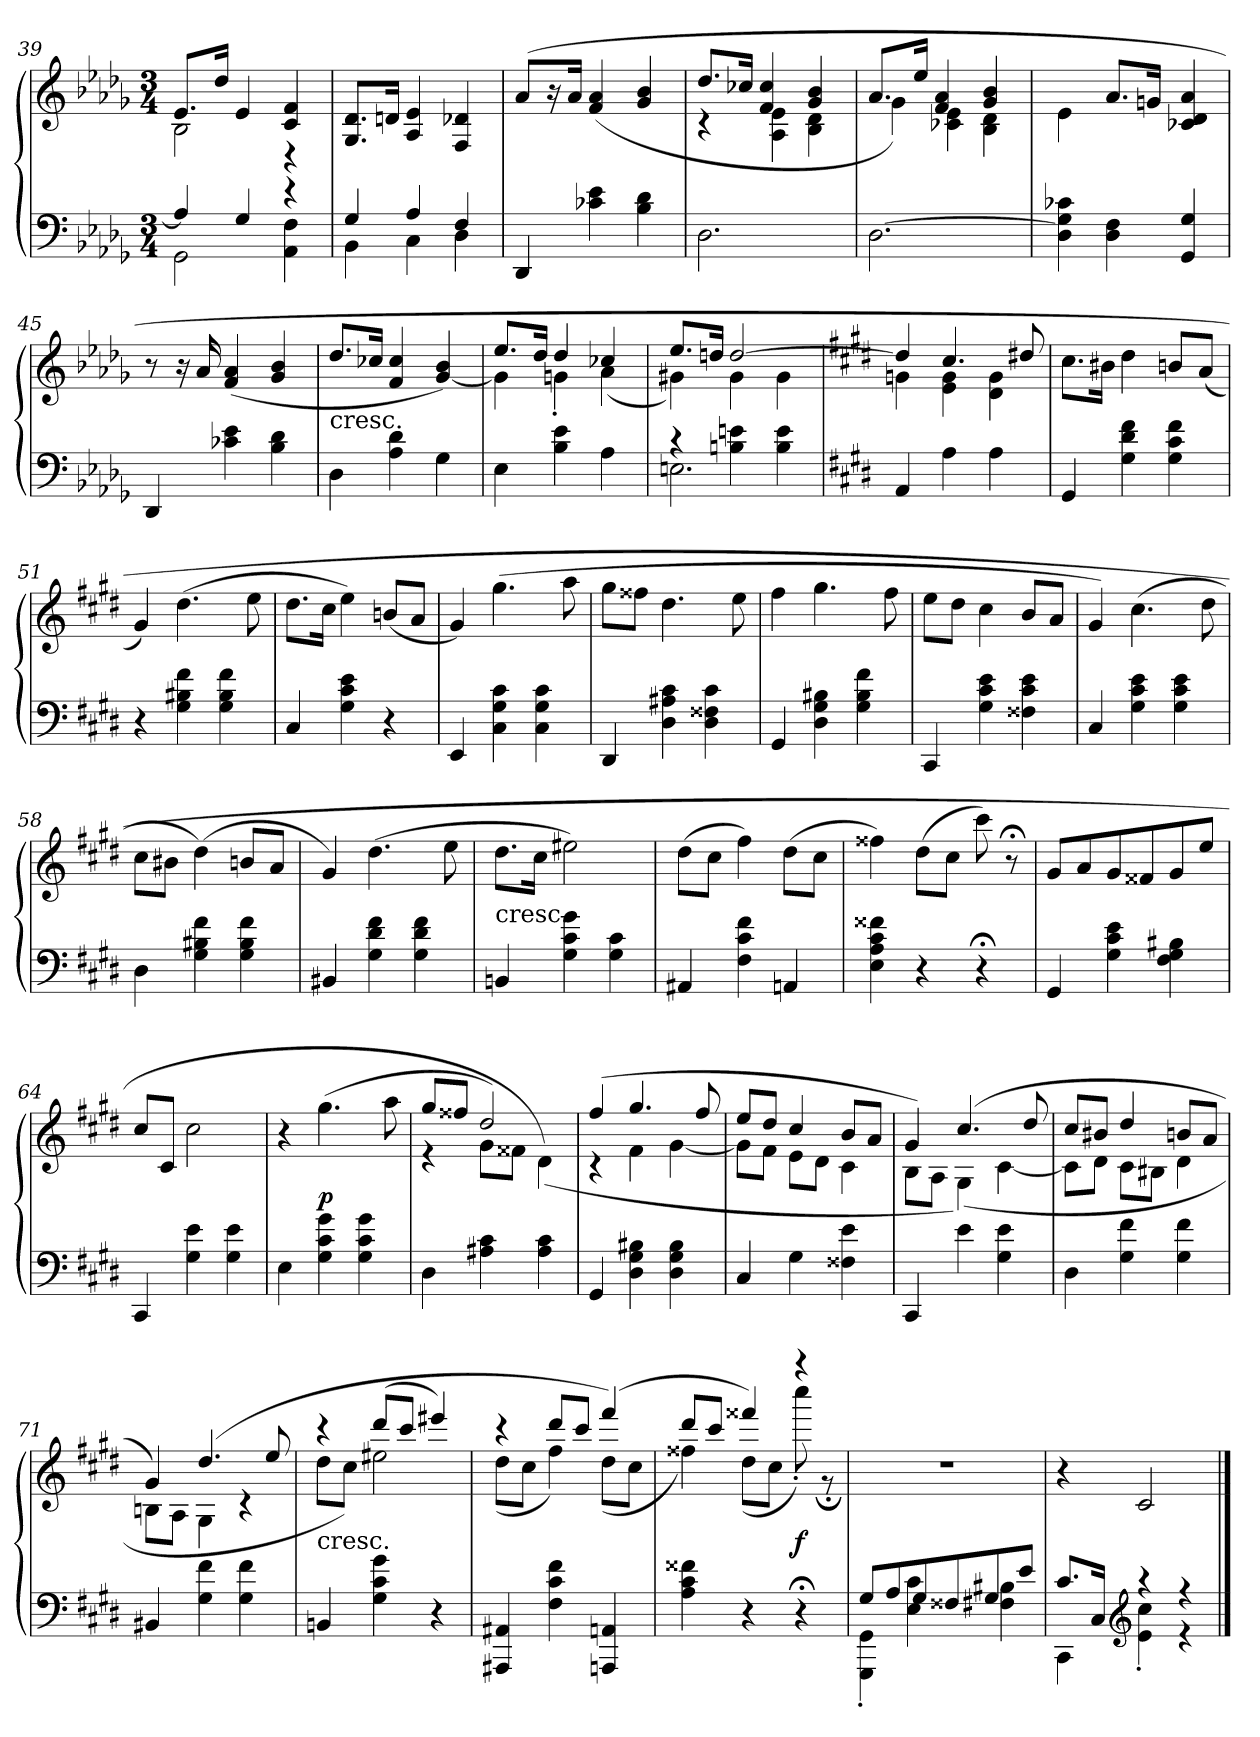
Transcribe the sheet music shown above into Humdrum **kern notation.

**kern	**kern	**dynam
*part1	*part1	*part1
*staff2	*staff1	*staff1/2
*clefF4	*clefG2	*
*k[b-e-a-d-g-]	*k[b-e-a-d-g-]	*
*M3/4	*M3/4	*
=39	=39	=39
*^	*^	*
4A-/]	2GG-\	8.e-/L	2B-\	.
.	.	16dd-/Jk	.	.
4G-/	.	4e-/	.	.
4r	4AA-\ 4F\	4c/ 4f/	4r	.
*	*	*v	*v	*
=40	=40	=40	=40
4G-/	4BB-\	8.G-/ 8.d-/L	.
.	.	16dn/Jk	.
4A-/	4C\	4A-/ 4e-/	.
4F/	4D-\	4F/ 4d-X/	.
*v	*v	*	*
=41	=41	=41
4DD-/	(8a-/L	.
.	16r	.
.	16a-/Jk	.
4c-X\ 4e-\	(4f/ 4a-/	.
4B-\ 4d-\	4g-/ 4b-/	.
=42	=42	=42
*	*^	*
2.D-\	8.dd-/L	4r	.
.	16cc-X/Jk	.	.
.	4f/ 4cc-/	4A-\ 4e-\	.
.	4g-/ 4b-/	4B-\ 4d-\	.
=43	=43	=43	=43
[2.D-\	8.a-/L	4g-\)	.
.	16ee-/Jk	.	.
.	4f/ 4a-/	4c-X\ 4e-\	.
.	4g-/ 4b-/	4B-\ 4d-\	.
*	*v	*v	*
=44	=44	=44
4D-]\ 4G-\ 4c-X\	4e-\	.
4D-\ 4F\	8.a-/L	.
.	16gn/Jk	.
4GG-/ 4G-/	4c-X/ 4d-/ 4a-/	.
=45	=45	=45
4DD-/	8r	.
.	16r	.
.	16a-/	.
4c-X\ 4e-\	(4f/ 4a-/	.
4B-\ 4d-\	4g-/ 4b-/	.
=46	=46	=46
!	!LO:TX:c:t=cresc.	!
4D-\	8.dd-/L	.
.	16cc-X/Jk	.
4A-\ 4d-\	4f/ 4cc-/	.
4G-\	[4g-/ 4b-/)	.
=47	=47	=47
*	*^	*
4E-\	8.ee-/L	4g-\]	.
.	16dd-/Jk	.	.
4B-\ 4e-\	4dd-/	4gn'\	.
4A-\	4cc-X/	(4a-\	.
=48	=48	=48	=48
*^	*	*	*
4r	2.En\	8.ee-/L	4g#X\)	.
.	.	16ddn/Jk	.	.
4Bn\ 4en\	.	[2dd/	4g#\	.
4B\ 4e\	.	.	4g#\	.
*v	*v	*	*	*
=49	=49	=49	=49
*k[f#c#g#d#]	*k[f#c#g#d#]	*	*
4AA/	4dd/]	4gn\	.
4A\	4.cc#/	4e\ 4g\	.
4A\	.	4d#\ 4g\	.
.	8dd#X/	.	.
*	*v	*v	*
=50	=50	=50
4GG#/	8.cc#\L	.
.	16b#X\Jk	.
4G#\ 4d#\ 4f#\	4dd#\	.
4G#\ 4c#\ 4f#\	8bn/L	.
.	(8a/J	.
=51	=51	=51
4r	4g#/)	.
4G#\ 4B#X\ 4f#\	(4.dd#\	.
4G#\ 4B#\ 4f#\	.	.
.	8ee\	.
=52	=52	=52
4C#/	8.dd#\L	.
.	16cc#\Jk	.
4G#\ 4c#\ 4e\	4ee\)	.
4r	(8bn/L	.
.	8a/J	.
=53	=53	=53
4EE/	4g#/)	.
4C#\ 4G#\ 4c#\	(4.gg#\	.
4C#\ 4G#\ 4c#\	.	.
.	8aa\	.
=54	=54	=54
4DD#/	8gg#\L	.
.	8ff##X\J	.
4D#\ 4A#X\ 4c#\	4.dd#\	.
4D#\ 4F##X\ 4c#\	.	.
.	8ee\	.
=55	=55	=55
4GG#/	4ff#\	.
4D#\ 4G#\ 4B#X\	4.gg#\	.
4G#\ 4B#\ 4f#\	.	.
.	8ff#\	.
=56	=56	=56
4CC#/	8ee\L	.
.	8dd#\J	.
4G#\ 4c#\ 4e\	4cc#\	.
4F##X\ 4c#\ 4e\	8b/L	.
.	8a/J	.
=57	=57	=57
4C#/	4g#/)	.
4G#\ 4c#\ 4e\	(4.cc#\	.
4G#\ 4c#\ 4e\	.	.
.	8dd#\	.
=58	=58	=58
4D#\	8cc#\L	.
.	8b#X\J	.
4G#\ 4B#X\ 4f#\	(4dd#\)	.
4G#\ 4B#\ 4f#\	8bn/L	.
.	8a/J	.
=59	=59	=59
4BB#X/	4g#/)	.
4G#\ 4d#\ 4f#\	(4.dd#\	.
4G#\ 4d#\ 4f#\	.	.
.	8ee\	.
=60	=60	=60
!	!LO:TX:c:t=cresc.	!
4BBn/	8.dd#\L	.
.	16cc#\Jk	.
4G#\ 4c#\ 4g#\	2ee#X\)	.
4G#\ 4c#\	.	.
=61	=61	=61
4AA#X/	(8dd#\L	.
.	8cc#\J	.
4F#\ 4c#\ 4f#\	4ff#\)	.
4AAn/	(8dd#\L	.
.	8cc#\J	.
=62	=62	=62
4E\ 4A\ 4c#\ 4f##X\	4ff##X\)	.
4r	(8dd#\L	.
.	8cc#\J	.
4r;<	8ccc#\)	.
.	8r;<	.
=63	=63	=63
4GG#/	8g#/L	.
.	8a/	.
4G#\ 4c#\ 4e\	8g#/	.
.	8f##X/	.
4F#\ 4G#\ 4B#X\	8g#/	.
.	8ee/J	.
=64	=64	=64
4CC#/	8cc#/L	.
.	8c#/J	.
4G#\ 4e\	2cc#\	.
4G#\ 4e\	.	.
=65	=65	=65
4E\	4r	.
4G#\ 4c#\ 4g#\	(4.gg#\	p
4G#\ 4c#\ 4g#\	.	.
.	8aa\	.
=66	=66	=66
*	*^	*
4D#\	8gg#/L	4r	.
.	8ff##X/J	.	.
4A#X\ 4c#\	2dd#/)	8g#\L	.
.	.	8f##X\J	.
4A#\ 4c#\	.	(4d#\)	.
=67	=67	=67	=67
4GG#/	(4ff#/	4r	.
4D#\ 4G#\ 4B#X\	4.gg#/	4f#\	.
4D#\ 4G#\ 4B#\	.	[4g#\	.
.	8ff#/	.	.
=68	=68	=68	=68
4C#/	8ee/L	8g#\L]	.
.	8dd#/J	8f#\J	.
4G#\	4cc#/	8e\L	.
.	.	8d#\J	.
4F##X\ 4e\	8b/L	4c#\	.
.	8a/J	.	.
=69	=69	=69	=69
4CC#/	4g#/)	8B\L	.
.	.	8A\J	.
4e\	(4.cc#/	(4G#\)	.
4G#\ 4e\	.	[4c#\	.
.	8dd#/	.	.
=70	=70	=70	=70
4D#\	8cc#/L	8c#\L]	.
.	8b#X/J	8d#\J	.
4G#\ 4f#\	4dd#/	8c#\L	.
.	.	8B#X\J	.
4G#\ 4f#\	8bn/L	4d#\	.
.	8a/J	.	.
=71	=71	=71	=71
4BB#X/	4g#/)	8Bn\L	.
.	.	8A\J	.
4G#\ 4f#\	(4.dd#/	4G#\	.
4G#\ 4f#\	.	4r	.
.	8ee/	.	.
=72	=72	=72	=72
!	!LO:TX:c:t=cresc.	!	!
4BBn/	4r	8dd#\L	.
.	.	8cc#\J)	.
4G#\ 4c#\ 4g#\	(8ddd#/L	2ee#X\	.
.	8ccc#/J	.	.
4r	4eee#X/)	.	.
=73	=73	=73	=73
4AAA#X/ 4AA#X/	4r	(8dd#\L	.
.	.	8cc#\J	.
4F#\ 4c#\ 4f#\	8ddd#/L	4ff#\)	.
.	8ccc#/J	.	.
4AAAn/ 4AAn/	(4fff#/)	(8dd#\L	.
.	.	8cc#\J	.
=74	=74	=74	=74
4A\ 4c#\ 4f##X\	8ddd#/L	4ff##X\)	.
.	8ccc#/J	.	.
4r	4fff##X/)	(8dd#\L	.
.	.	8cc#\J	.
4r;<	4r	8cccc#'\)	f
.	.	8r;<	.
*	*v	*v	*
=75	=75	=75
*^	*	*
8G#/L	4GGG#'\ 4GG#'\	2.r	.
8A/	.	.	.
8G#/	4E\ 4c#\	.	.
8F##X/	.	.	.
8G#/	4F#X\ 4B#X\	.	.
8e/J	.	.	.
=76	=76	=76	=76
8.c#/L	4CC#\	4r	.
16C#/Jk	.	.	.
*clefG2	*	*	*
4r	4e'\ 4cc#'\	2c#/	.
4r	4r	.	.
*v	*v	*	*
==	==	==
*-	*-	*-
